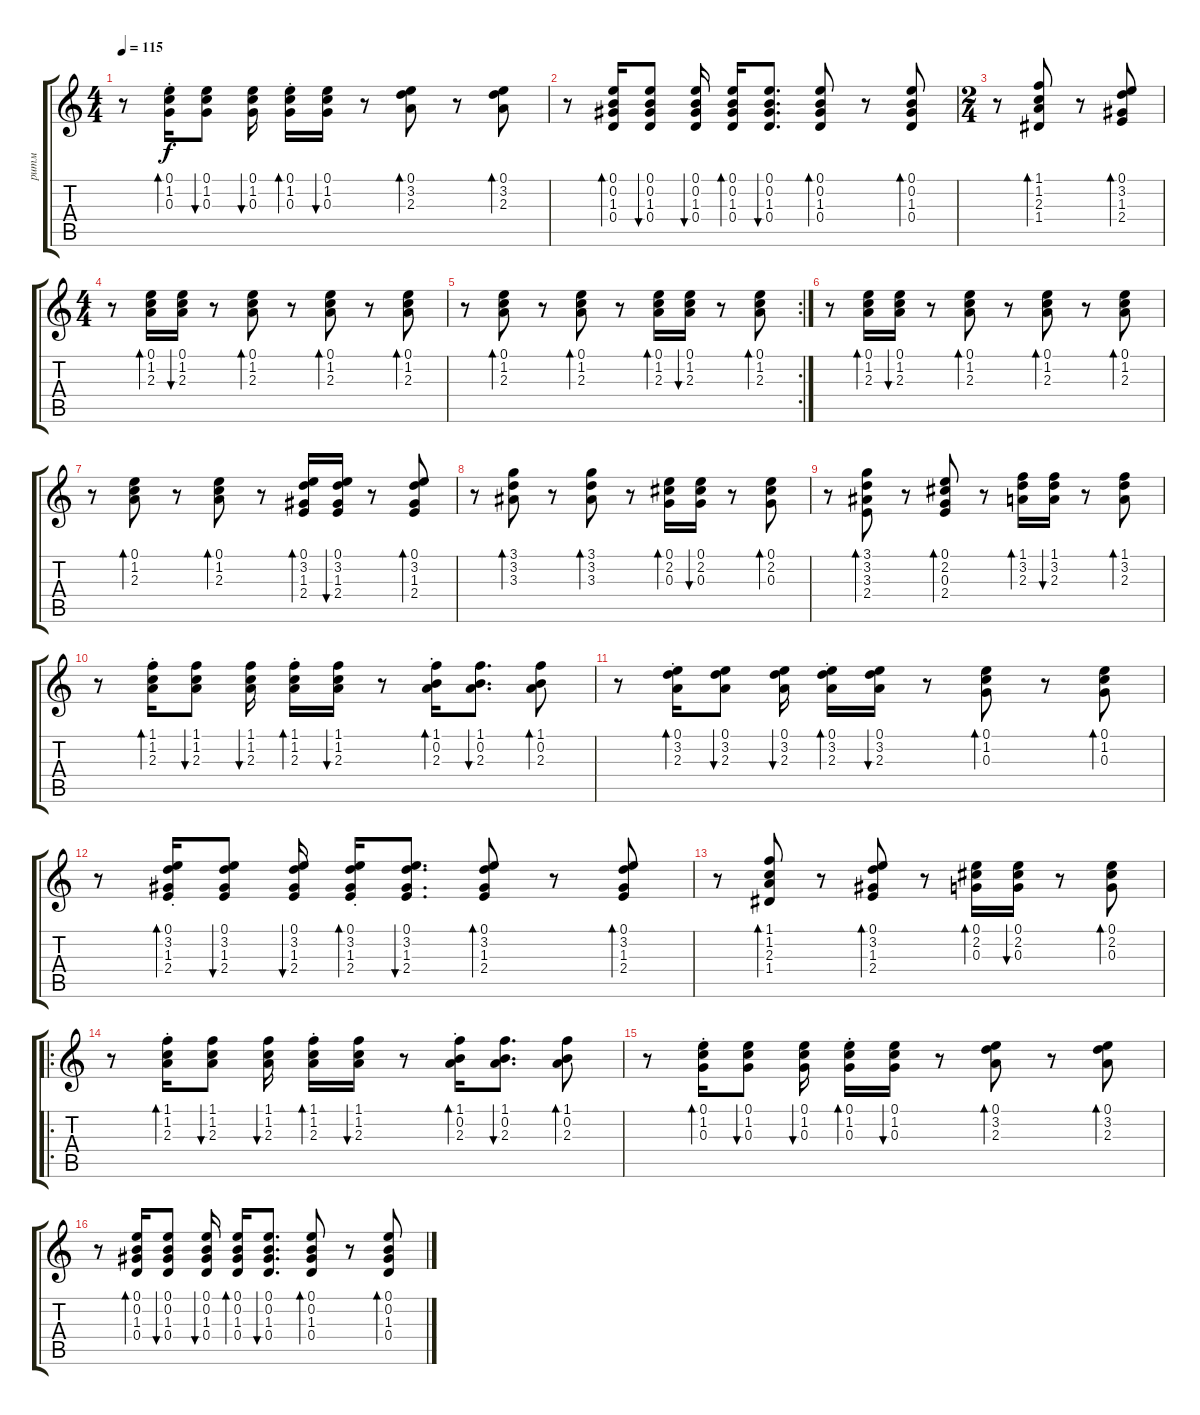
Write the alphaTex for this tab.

\track ("ритм" "ритм") {instrument acousticguitarsteel}
\staff {score tabs}
\tuning (E4 B3 G3 D3 A2 E2) {hide}
\ts (4 4)
\tempo 115
\clef g2
\ks aminor
r.8{dy f} (0.1{st} 1.2{st} 0.3{st}).16{bd 60} (0.1 1.2 0.3).8{bu 60} (0.1 1.2 0.3).16{bu 60 beam split} (0.1{st} 1.2{st} 0.3{st}).16{bd 60} (0.1 1.2 0.3).16{bu 60} r.8 (0.1 3.2 2.3).8{bd 60} r.8 (0.1 3.2 2.3).8{bd 60} |
r.8 (0.1 0.2 1.3 0.4).16{bd 60} (0.1 0.2 1.3 0.4).8{bu 60} (0.1 0.2 1.3 0.4).16{bu 60 beam split} (0.1 0.2 1.3 0.4).16{bd 60} (0.1 0.2 1.3 0.4).8{d bu 60} (0.1 0.2 1.3 0.4).8{bd 60} r.8 (0.1 0.2 1.3 0.4).8{bd 60} |
\ts (2 4)
r.8 (1.1 1.2 2.3 1.4).8{bd 60} r.8 (0.1 3.2 1.3 2.4).8{bd 60} |
\ts (4 4)
r.8 (0.1 1.2 2.3).16{bd 60} (0.1 1.2 2.3).16{bu 60} r.8 (0.1 1.2 2.3).8{bd 60} r.8 (0.1 1.2 2.3).8{bd 60} r.8 (0.1 1.2 2.3).8{bd 60} |
\rc 2
r.8 (0.1 1.2 2.3).8{bd 60} r.8 (0.1 1.2 2.3).8{bd 60} r.8 (0.1 1.2 2.3).16{bd 60} (0.1 1.2 2.3).16{bu 60} r.8 (0.1 1.2 2.3).8{bd 60} |
r.8 (0.1 1.2 2.3).16{bd 60} (0.1 1.2 2.3).16{bu 60} r.8 (0.1 1.2 2.3).8{bd 60} r.8 (0.1 1.2 2.3).8{bd 60} r.8 (0.1 1.2 2.3).8{bd 60} |
r.8 (0.1 1.2 2.3).8{bd 60} r.8 (0.1 1.2 2.3).8{bd 60} r.8 (0.1 3.2 1.3 2.4).16{bd 60} (0.1 3.2 1.3 2.4).16{bu 60} r.8 (0.1 3.2 1.3 2.4).8{bd 60} |
r.8 (3.1 3.2 3.3).8{bd 60} r.8 (3.1 3.2 3.3).8{bd 60} r.8 (0.1 2.2 0.3).16{bd 60} (0.1 2.2 0.3).16{bu 60} r.8 (0.1 2.2 0.3).8{bd 60} |
r.8 (3.1 3.2 3.3 2.4).8{bd 60} r.8 (0.1 2.2 0.3 2.4).8{bd 60} r.8 (1.1 3.2 2.3).16{bd 60} (1.1 3.2 2.3).16{bu 60} r.8 (1.1 3.2 2.3).8{bd 60} |
r.8 (1.1{st} 1.2{st} 2.3{st}).16{bd 60} (1.1 1.2 2.3).8{bu 60} (1.1 1.2 2.3).16{bu 60 beam split} (1.1{st} 1.2{st} 2.3{st}).16{bd 60} (1.1 1.2 2.3).16{bu 60} r.8 (1.1{st} 0.2{st} 2.3{st}).16{bd 60} (1.1 0.2 2.3).8{d bu 60} (1.1 0.2 2.3).8{bd 60} |
r.8 (0.1{st} 3.2{st} 2.3{st}).16{bd 60} (0.1 3.2 2.3).8{bu 60} (0.1 3.2 2.3).16{bu 60 beam split} (0.1{st} 3.2{st} 2.3{st}).16{bd 60} (0.1 3.2 2.3).16{bu 60} r.8 (0.1 1.2 0.3).8{bd 60} r.8 (0.1 1.2 0.3).8{bd 60} |
r.8 (0.1{st} 3.2{st} 1.3{st} 2.4{st}).16{bd 60} (0.1 3.2 1.3 2.4).8{bu 60} (0.1 3.2 1.3 2.4).16{bu 60 beam split} (0.1{st} 3.2{st} 1.3{st} 2.4{st}).16{bd 60} (0.1 3.2 1.3 2.4).8{d bu 60} (0.1 3.2 1.3 2.4).8{bd 60} r.8 (0.1 3.2 1.3 2.4).8{bd 60} |
r.8 (1.1 1.2 2.3 1.4).8{bd 60} r.8 (0.1 3.2 1.3 2.4).8{bd 60} r.8 (0.1 2.2 0.3).16{bd 60} (0.1 2.2 0.3).16{bu 60} r.8 (0.1 2.2 0.3).8{bd 60} |
\ro
r.8 (1.1{st} 1.2{st} 2.3{st}).16{bd 60} (1.1 1.2 2.3).8{bu 60} (1.1 1.2 2.3).16{bu 60 beam split} (1.1{st} 1.2{st} 2.3{st}).16{bd 60} (1.1 1.2 2.3).16{bu 60} r.8 (1.1{st} 0.2{st} 2.3{st}).16{bd 60} (1.1 0.2 2.3).8{d bu 60} (1.1 0.2 2.3).8{bd 60} |
r.8 (0.1{st} 1.2{st} 0.3{st}).16{bd 60} (0.1 1.2 0.3).8{bu 60} (0.1 1.2 0.3).16{bu 60 beam split} (0.1{st} 1.2{st} 0.3{st}).16{bd 60} (0.1 1.2 0.3).16{bu 60} r.8 (0.1 3.2 2.3).8{bd 60} r.8 (0.1 3.2 2.3).8{bd 60} |
r.8 (0.1 0.2 1.3 0.4).16{bd 60} (0.1 0.2 1.3 0.4).8{bu 60} (0.1 0.2 1.3 0.4).16{bu 60 beam split} (0.1 0.2 1.3 0.4).16{bd 60} (0.1 0.2 1.3 0.4).8{d bu 60} (0.1 0.2 1.3 0.4).8{bd 60} r.8 (0.1 0.2 1.3 0.4).8{bd 60}
